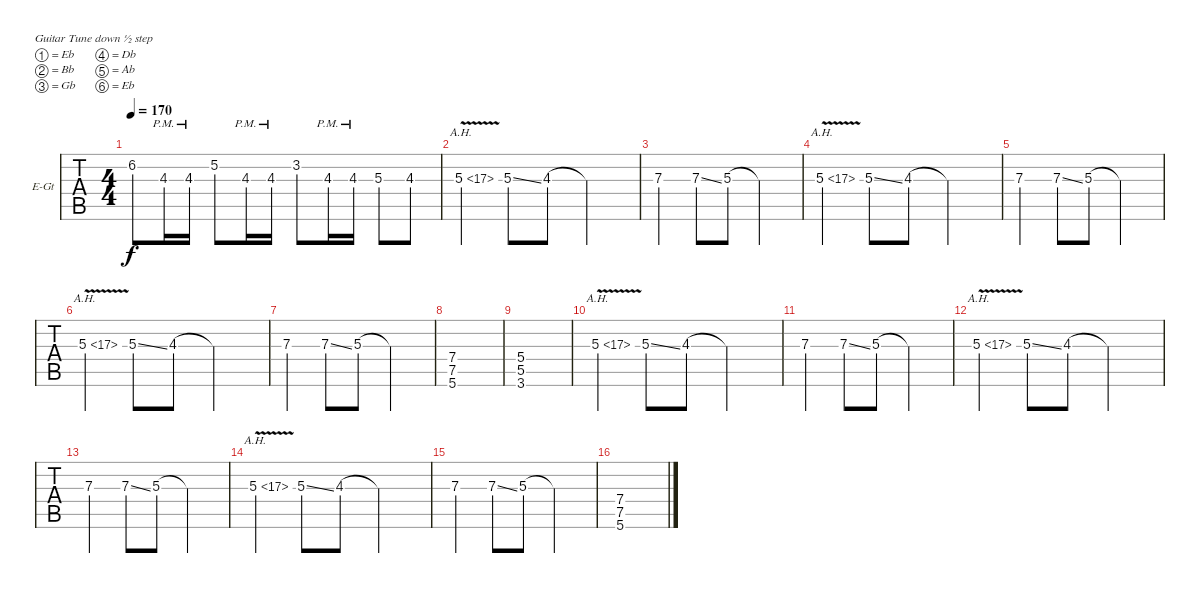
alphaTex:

\bracketExtendMode groupsimilarinstruments
\firstSystemTrackNameOrientation horizontal
\otherSystemsTrackNameOrientation horizontal
\track ("Юрий Мелисов" "E-Gt") {instrument distortionguitar}
\staff {tabs}
\tuning (Eb4 Bb3 Gb3 Db3 Ab2 Eb2)
\ts (4 4)
\tempo 170
\clef g2
\ks c
6.2.8{dy f} 4.3{pm}.16 4.3{pm}.16 5.2.8 4.3{pm}.16 4.3{pm}.16 3.2.8 4.3{pm}.16 4.3{pm}.16 5.3.8 4.3.8 |
5.3{ah 12 v}.4 5.3{ss}.8 4.3.8 4.3{t}.2 |
7.3.4 7.3{ss}.8 5.3.8 5.3{t}.2 |
5.3{ah 12 v}.4 5.3{ss}.8 4.3.8 4.3{t}.2 |
7.3.4 7.3{ss}.8 5.3.8 5.3{t}.2 |
5.3{ah 12 v}.4 5.3{ss}.8 4.3.8 4.3{t}.2 |
7.3.4 7.3{ss}.8 5.3.8 5.3{t}.2 |
(7.4 7.5 5.6).1 |
(5.4 5.5 3.6).1 |
5.3{ah 12 v}.4 5.3{ss}.8 4.3.8 4.3{t}.2 |
7.3.4 7.3{ss}.8 5.3.8 5.3{t}.2 |
5.3{ah 12 v}.4 5.3{ss}.8 4.3.8 4.3{t}.2 |
7.3.4 7.3{ss}.8 5.3.8 5.3{t}.2 |
5.3{ah 12 v}.4 5.3{ss}.8 4.3.8 4.3{t}.2 |
7.3.4 7.3{ss}.8 5.3.8 5.3{t}.2 |
(7.4 7.5 5.6).1
